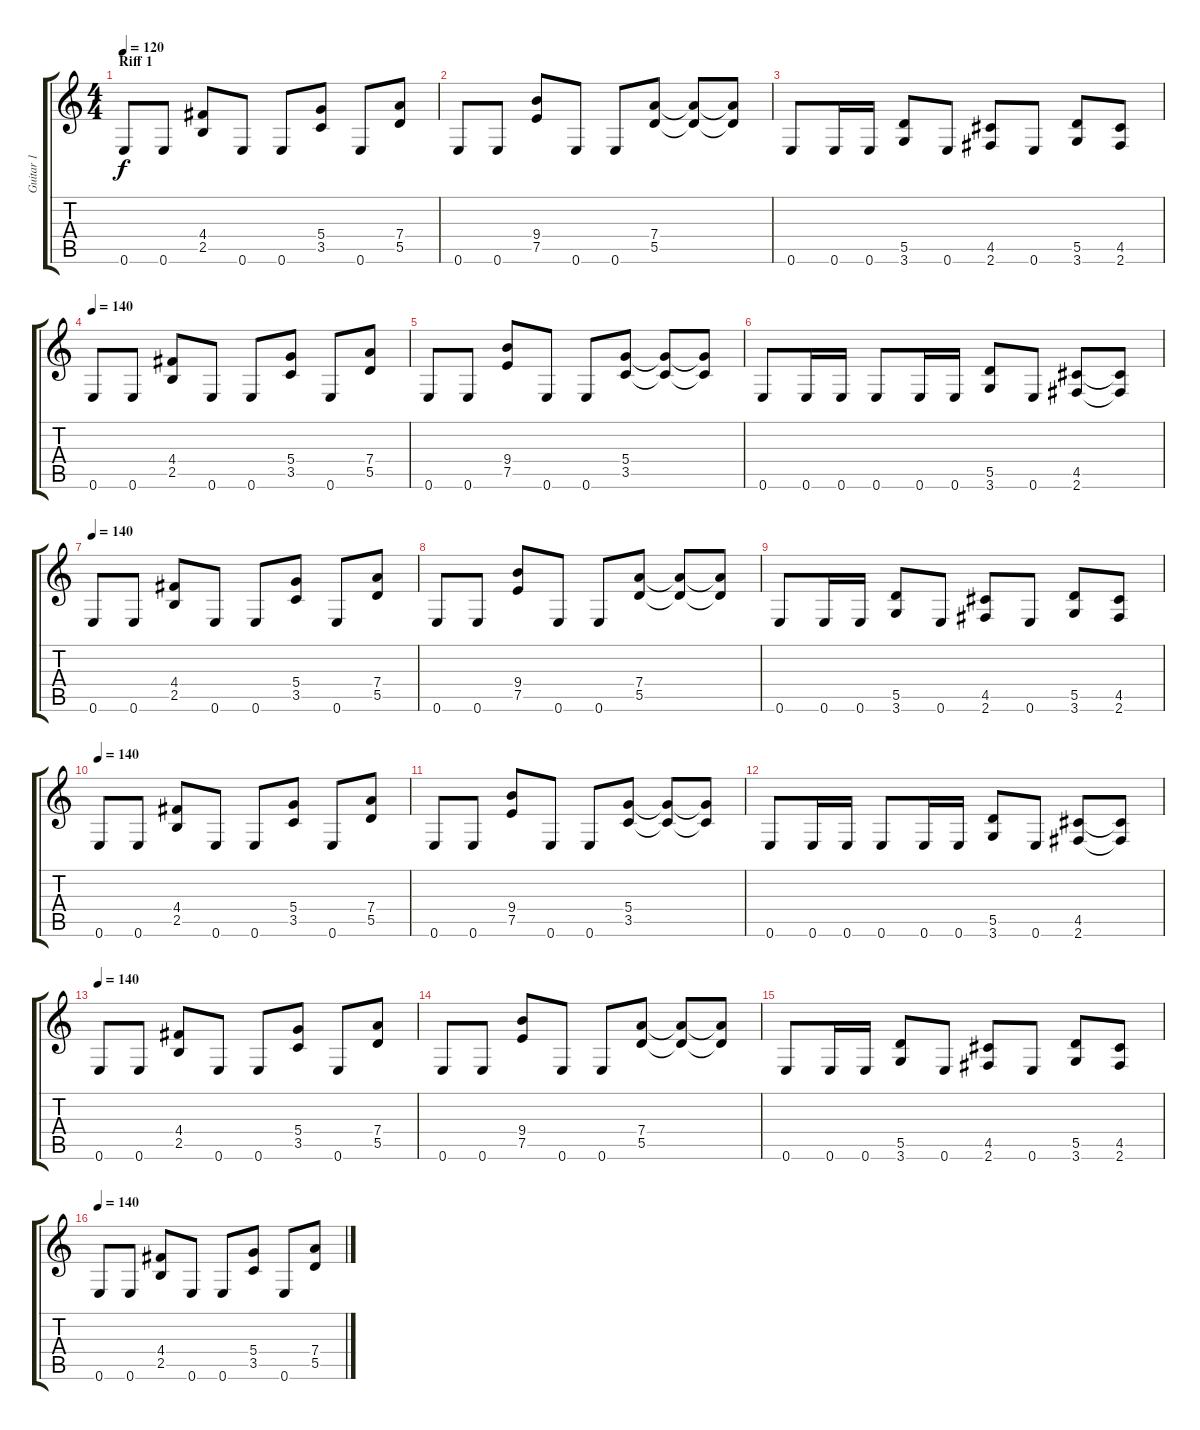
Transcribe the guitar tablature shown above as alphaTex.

\track ("Guitar 1" "Guitar 1") {instrument overdrivenguitar}
\staff {score tabs}
\tuning (E4 B3 G3 D3 A2 E2) {hide}
\ts (4 4)
\section ("" "Riff 1")
\tempo 120
\tempo 140
\tempo 120
\clef g2
\ks c
0.6.8{dy f instrument overdrivenguitar} 0.6.8 (4.4 2.5).8 0.6.8 0.6.8 (5.4 3.5).8 0.6.8 (7.4 5.5).8 |
0.6.8 0.6.8 (9.4 7.5).8 0.6.8 0.6.8 (7.4 5.5).8 (7.4{t} 5.5{t}).8 (7.4{t} 5.5{t}).8 |
0.6.8 0.6.16 0.6.16 (5.5 3.6).8 0.6.8 (4.5 2.6).8 0.6.8 (5.5 3.6).8 (4.5 2.6).8 |
\tempo 140
0.6.8 0.6.8 (4.4 2.5).8 0.6.8 0.6.8 (5.4 3.5).8 0.6.8 (7.4 5.5).8 |
0.6.8 0.6.8 (9.4 7.5).8 0.6.8 0.6.8 (5.4 3.5).8 (5.4{t} 3.5{t}).8 (5.4{t} 3.5{t}).8 |
0.6.8 0.6.16 0.6.16 0.6.8 0.6.16 0.6.16 (5.5 3.6).8 0.6.8 (4.5 2.6).8 (4.5{t} 2.6{t}).8 |
\tempo 140
0.6.8 0.6.8 (4.4 2.5).8 0.6.8 0.6.8 (5.4 3.5).8 0.6.8 (7.4 5.5).8 |
0.6.8 0.6.8 (9.4 7.5).8 0.6.8 0.6.8 (7.4 5.5).8 (7.4{t} 5.5{t}).8 (7.4{t} 5.5{t}).8 |
0.6.8 0.6.16 0.6.16 (5.5 3.6).8 0.6.8 (4.5 2.6).8 0.6.8 (5.5 3.6).8 (4.5 2.6).8 |
\tempo 140
0.6.8 0.6.8 (4.4 2.5).8 0.6.8 0.6.8 (5.4 3.5).8 0.6.8 (7.4 5.5).8 |
0.6.8 0.6.8 (9.4 7.5).8 0.6.8 0.6.8 (5.4 3.5).8 (5.4{t} 3.5{t}).8 (5.4{t} 3.5{t}).8 |
0.6.8 0.6.16 0.6.16 0.6.8 0.6.16 0.6.16 (5.5 3.6).8 0.6.8 (4.5 2.6).8 (4.5{t} 2.6{t}).8 |
\tempo 140
0.6.8 0.6.8 (4.4 2.5).8 0.6.8 0.6.8 (5.4 3.5).8 0.6.8 (7.4 5.5).8 |
0.6.8 0.6.8 (9.4 7.5).8 0.6.8 0.6.8 (7.4 5.5).8 (7.4{t} 5.5{t}).8 (7.4{t} 5.5{t}).8 |
0.6.8 0.6.16 0.6.16 (5.5 3.6).8 0.6.8 (4.5 2.6).8 0.6.8 (5.5 3.6).8 (4.5 2.6).8 |
\tempo 140
0.6.8 0.6.8 (4.4 2.5).8 0.6.8 0.6.8 (5.4 3.5).8 0.6.8 (7.4 5.5).8
